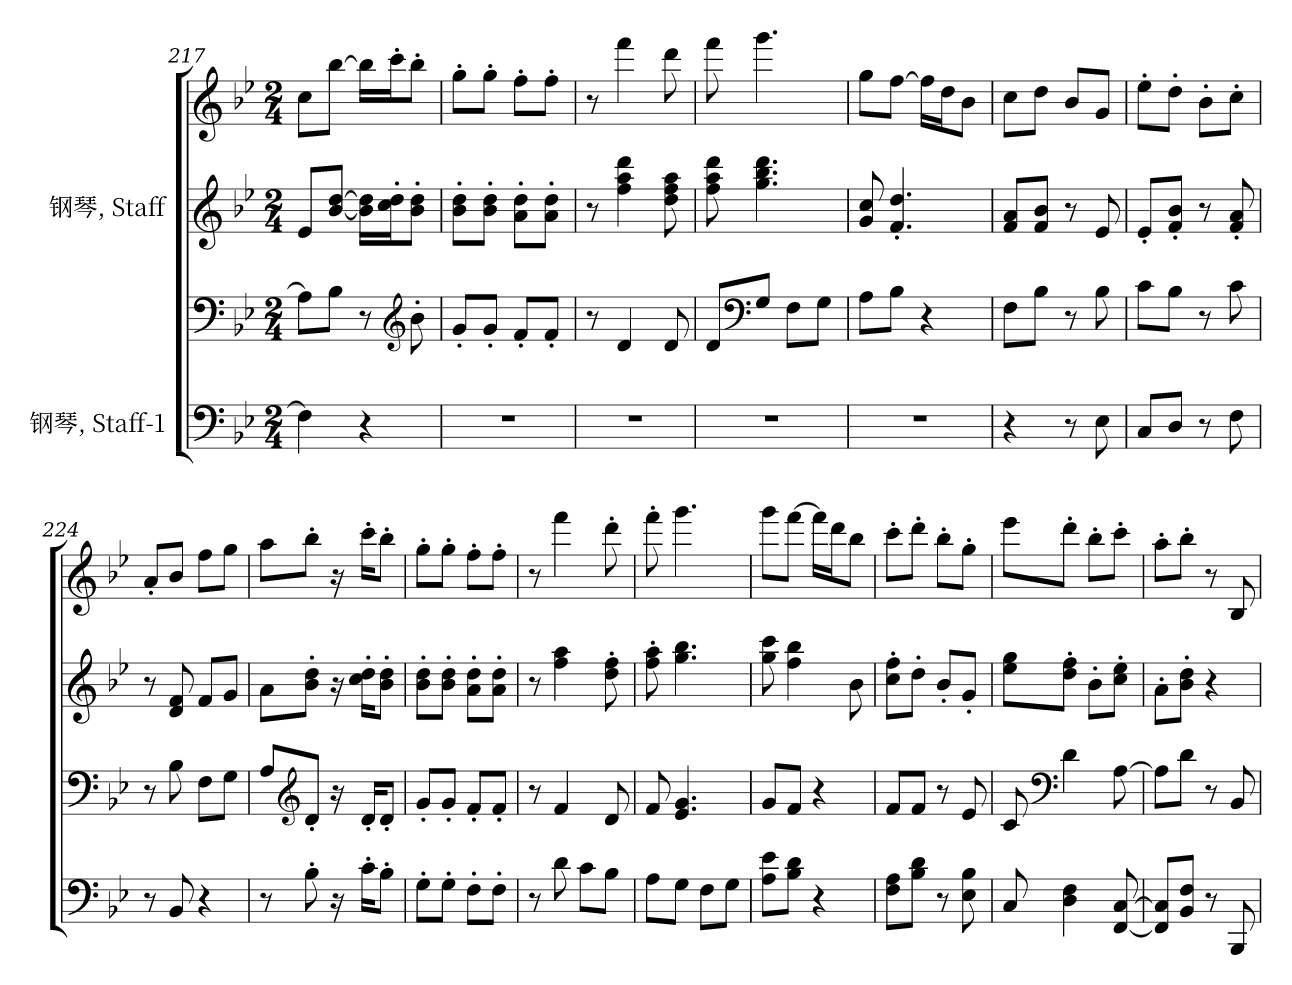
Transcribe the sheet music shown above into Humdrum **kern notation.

**kern	**kern	**kern	**kern
*part2	*part2	*part1	*part1
*staff4	*staff3	*staff2	*staff1
*I"钢琴, Staff-1	*	*I"钢琴, Staff	*
*clefF4	*clefF4	*clefG2	*clefG2
*k[b-e-]	*k[b-e-]	*k[b-e-]	*k[b-e-]
*M2/4	*M2/4	*M2/4	*M2/4
=217	=217	=217	=217
4F\]	8A\L]	8e-/L	8cc\L
.	8B-\J	[8b-/ [8dd/J	[8bb-\J
4r	8r	16b-\] 16dd\]LL	16bb-\LL]
.	.	16cc\' 16dd\'J	16ccc'\J
*	*clefG2	*	*
.	8b-'\	8b-\' 8dd\'J	8bb-'\J
=218	=218	=218	=218
2r	8g'/L	8b-\' 8dd\'L	8gg'\L
.	8g'/J	8b-\' 8dd\'J	8gg'\J
.	8f'/L	8a\' 8dd\'L	8ff'\L
.	8f'/J	8a\' 8dd\'J	8ff'\J
!!LO:LB:g=z
=219	=219	=219	=219
2r	8r	8r	8r
.	4d/	4ff\ 4aa\ 4ddd\	4fff\
.	8d/	8dd\ 8ff\ 8aa\	8ddd\
=220	=220	=220	=220
2r	8d/L	8ff\ 8aa\ 8ddd\	8fff\
*	*clefF4	*	*
.	8G/J	4.gg\ 4.bb-\ 4.ddd\	4.ggg\
.	8F\L	.	.
.	8G\J	.	.
=221	=221	=221	=221
2r	8A\L	8g/ 8cc/	8gg\L
.	8B-\J	4.f/' 4.dd/'	[8ff\J
.	4r	.	16ff\LL]
.	.	.	16dd\J
.	.	.	8b-\J
=222	=222	=222	=222
4r	8F\L	8f/ 8a/L	8cc\L
.	8B-\J	8f/ 8b-/J	8dd\J
8r	8r	8r	8b-/L
8E-\	8B-\	8e-/	8g/J
=223	=223	=223	=223
8C/L	8c\L	8e-'/L	8ee-'\L
8D/J	8B-\J	8f/' 8b-/'J	8dd'\J
8r	8r	8r	8b-'\L
8F\	8c\	8f/' 8a/'	8cc'\J
=224	=224	=224	=224
8r	8r	8r	8a'/L
8BB-/	8B-\	8d/ 8f/	8b-/J
4r	8F\L	8f/L	8ff\L
.	8G\J	8g/J	8gg\J
!!LO:LB:g=z
=225	=225	=225	=225
8r	8A/L	8a\L	8aa\L
*	*clefG2	*	*
8B-'\	8d'/J	8b-\' 8dd\'J	8bb-'\J
16r	16r	16r	16r
16c'\KL	16d'/KL	16cc\' 16dd\'KL	16ccc'\KL
8B-'\J	8d'/J	8b-\' 8dd\'J	8bb-'\J
=226	=226	=226	=226
8G'\L	8g'/L	8b-\' 8dd\'L	8gg'\L
8G'\J	8g'/J	8b-\' 8dd\'J	8gg'\J
8F'\L	8f'/L	8a\' 8dd\'L	8ff'\L
8F'\J	8f'/J	8a\' 8dd\'J	8ff'\J
=227	=227	=227	=227
8r	8r	8r	8r
8d\	4f/	4ff\ 4aa\	4fff\
8c\L	.	.	.
8B-\J	8d/	8dd\' 8ff\'	8ddd'\
=228	=228	=228	=228
8A\L	8f/	8ff\' 8aa\'	8fff'\
8G\J	4.e-/ 4.g/	4.gg\ 4.bb-\	4.ggg\
8F\L	.	.	.
8G\J	.	.	.
=229	=229	=229	=229
8A\ 8e-\L	8g/L	8gg\ 8ccc\	8ggg\L
8B-\ 8d\J	8f/J	4ff\ 4bb-\	[8fff\J
4r	4r	.	16fff\LL]
.	.	.	16ddd\J
.	.	8b-\	8bb-\J
=230	=230	=230	=230
8F\ 8A\L	8f/L	8cc\' 8ff\'L	8ccc'\L
8B-\ 8d\J	8f/J	8dd'\J	8ddd'\J
8r	8r	8b-'/L	8bb-'\L
8E-\ 8B-\	8e-/	8g'/J	8gg'\J
!!LO:PB:g=z
=231	=231	=231	=231
8C/	8c/	8ee-\ 8gg\L	8eee-\L
*	*clefF4	*	*
4D\ 4F\	4d\	8dd\' 8ff\'J	8ddd'\J
.	.	8b-'\L	8bb-'\L
[8FF/ [8C/	[8A\	8cc\' 8ee-\'J	8ccc'\J
=232	=232	=232	=232
8FF/] 8C/]L	8A\L]	8a'\L	8aa'\L
8BB-/ 8F/J	8d\J	8b-\' 8dd\'J	8bb-'\J
8r	8r	4r	8r
8BBB-/	8BB-/	.	8B-/
=	=	=	=
*-	*-	*-	*-
